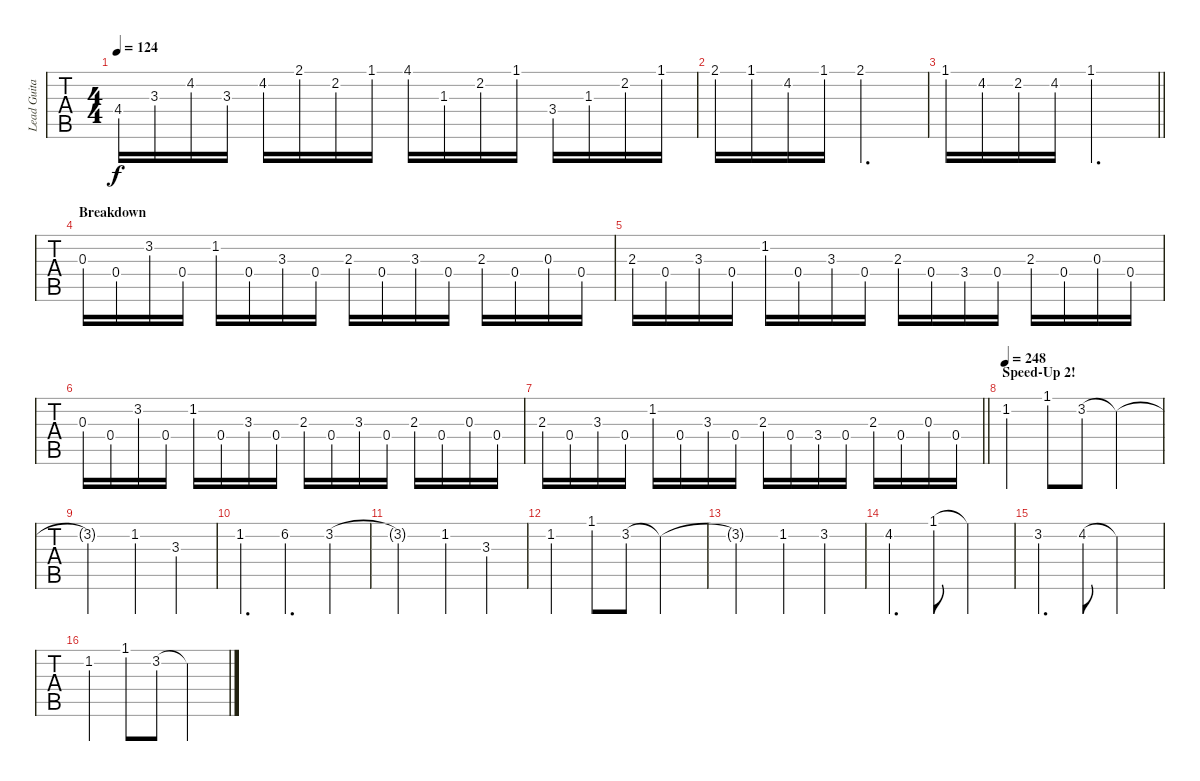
\track ("Lead Guitar" "Lead Guita") {instrument overdrivenguitar}
\staff {tabs}
\tuning (E4 B3 G3 D3 A2 E2) {hide}
\ts (4 4)
\tempo 124
\clef g2
\ks c
4.4.16{dy f} 3.3.16 4.2.16 3.3.16 4.2.16 2.1.16 2.2.16 1.1.16 4.1.16 1.3.16 2.2.16 1.1.16 3.4.16 1.3.16 2.2.16 1.1.16 |
2.1.16 1.1.16 4.2.16 1.1.16 2.1.2{d} |
\barLineRight lightlight
1.1.16 4.2.16 2.2.16 4.2.16 1.1.2{d} |
\section ("" "Breakdown")
0.3.16 0.4.16 3.2.16 0.4.16 1.2.16 0.4.16 3.3.16 0.4.16 2.3.16 0.4.16 3.3.16 0.4.16 2.3.16 0.4.16 0.3.16 0.4.16 |
2.3.16 0.4.16 3.3.16 0.4.16 1.2.16 0.4.16 3.3.16 0.4.16 2.3.16 0.4.16 3.4.16 0.4.16 2.3.16 0.4.16 0.3.16 0.4.16 |
0.3.16 0.4.16 3.2.16 0.4.16 1.2.16 0.4.16 3.3.16 0.4.16 2.3.16 0.4.16 3.3.16 0.4.16 2.3.16 0.4.16 0.3.16 0.4.16 |
\barLineRight lightlight
2.3.16 0.4.16 3.3.16 0.4.16 1.2.16 0.4.16 3.3.16 0.4.16 2.3.16 0.4.16 3.4.16 0.4.16 2.3.16 0.4.16 0.3.16 0.4.16 |
\section ("" "Speed-Up 2!")
\tempo 248
1.2.4 1.1.8 3.2.8 3.2{t}.2 |
3.2{t}.2 1.2.4 3.3.4 |
1.2.4{d} 6.2.4{d} 3.2.4 |
3.2{t}.2 1.2.4 3.3.4 |
1.2.4 1.1.8 3.2.8 3.2{t}.2 |
3.2{t}.2 1.2.4 3.2.4 |
4.2.4{d} 1.1.8 1.1{t}.2 |
3.2.4{d} 4.2.8 4.2{t}.2 |
1.2.4 1.1.8 3.2.8 3.2{t}.2
